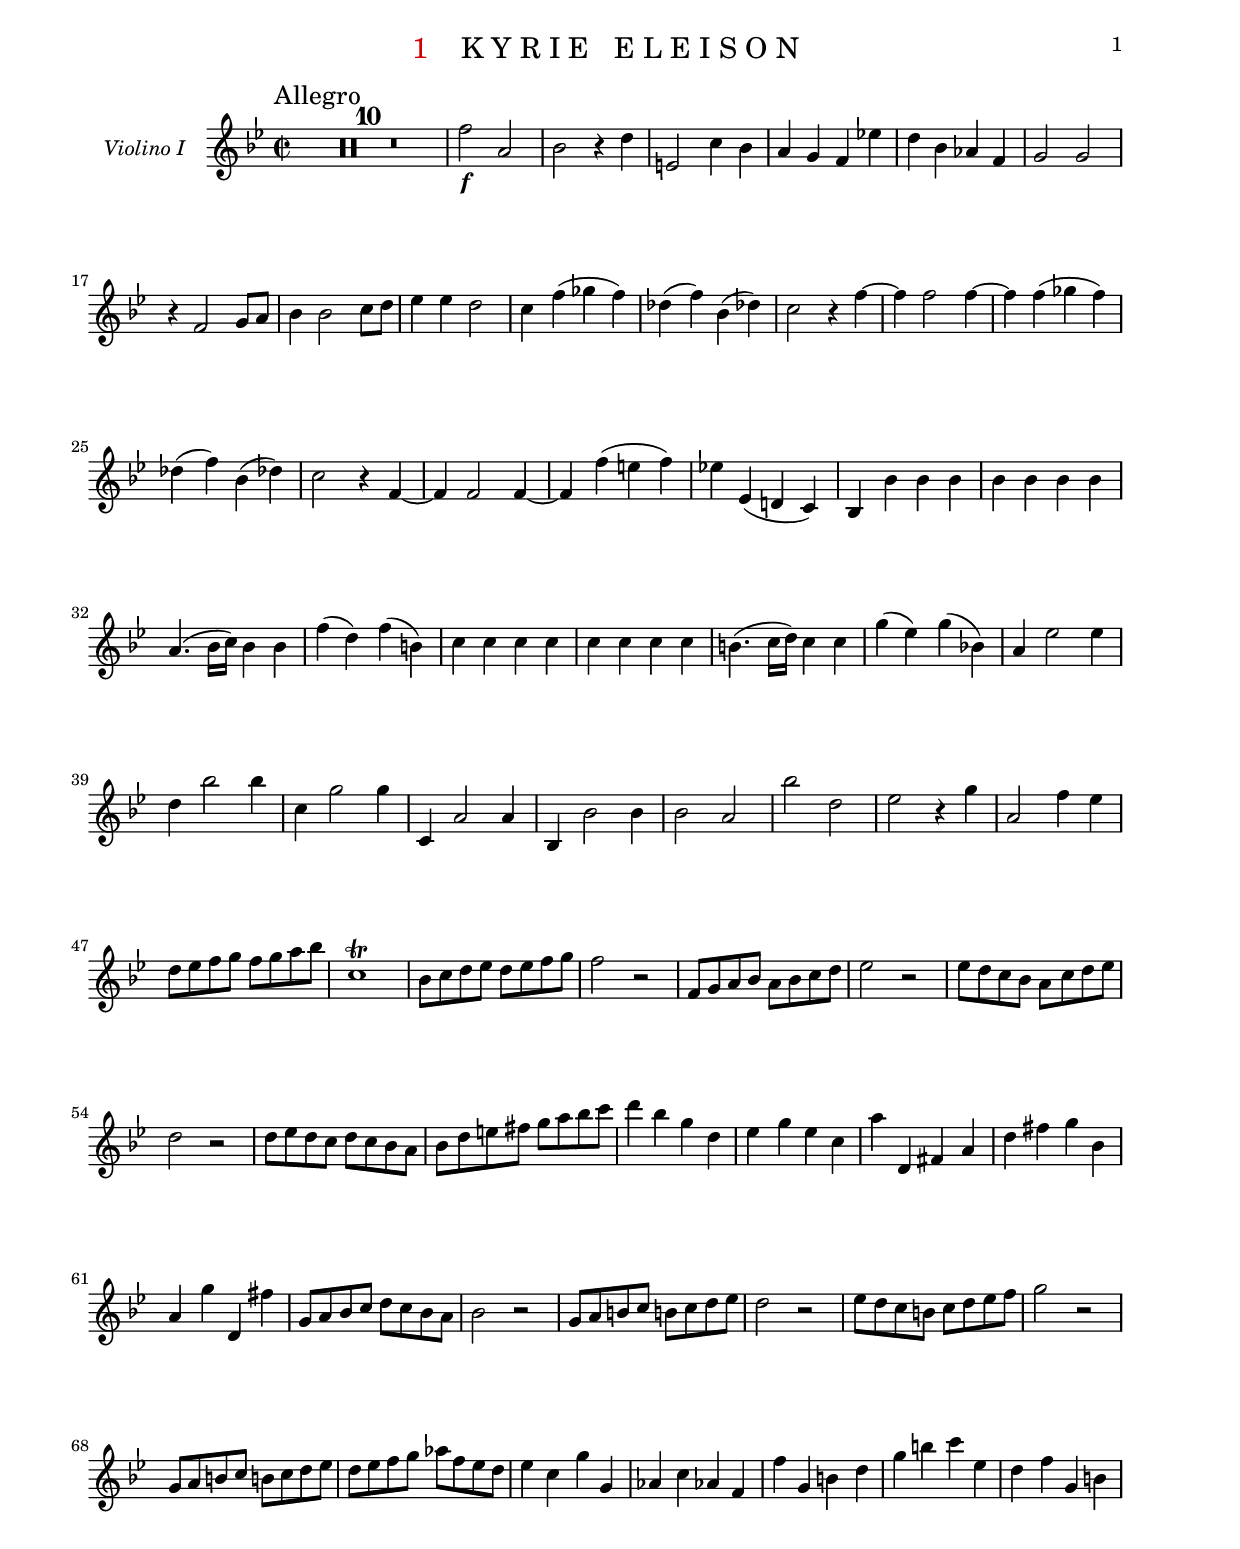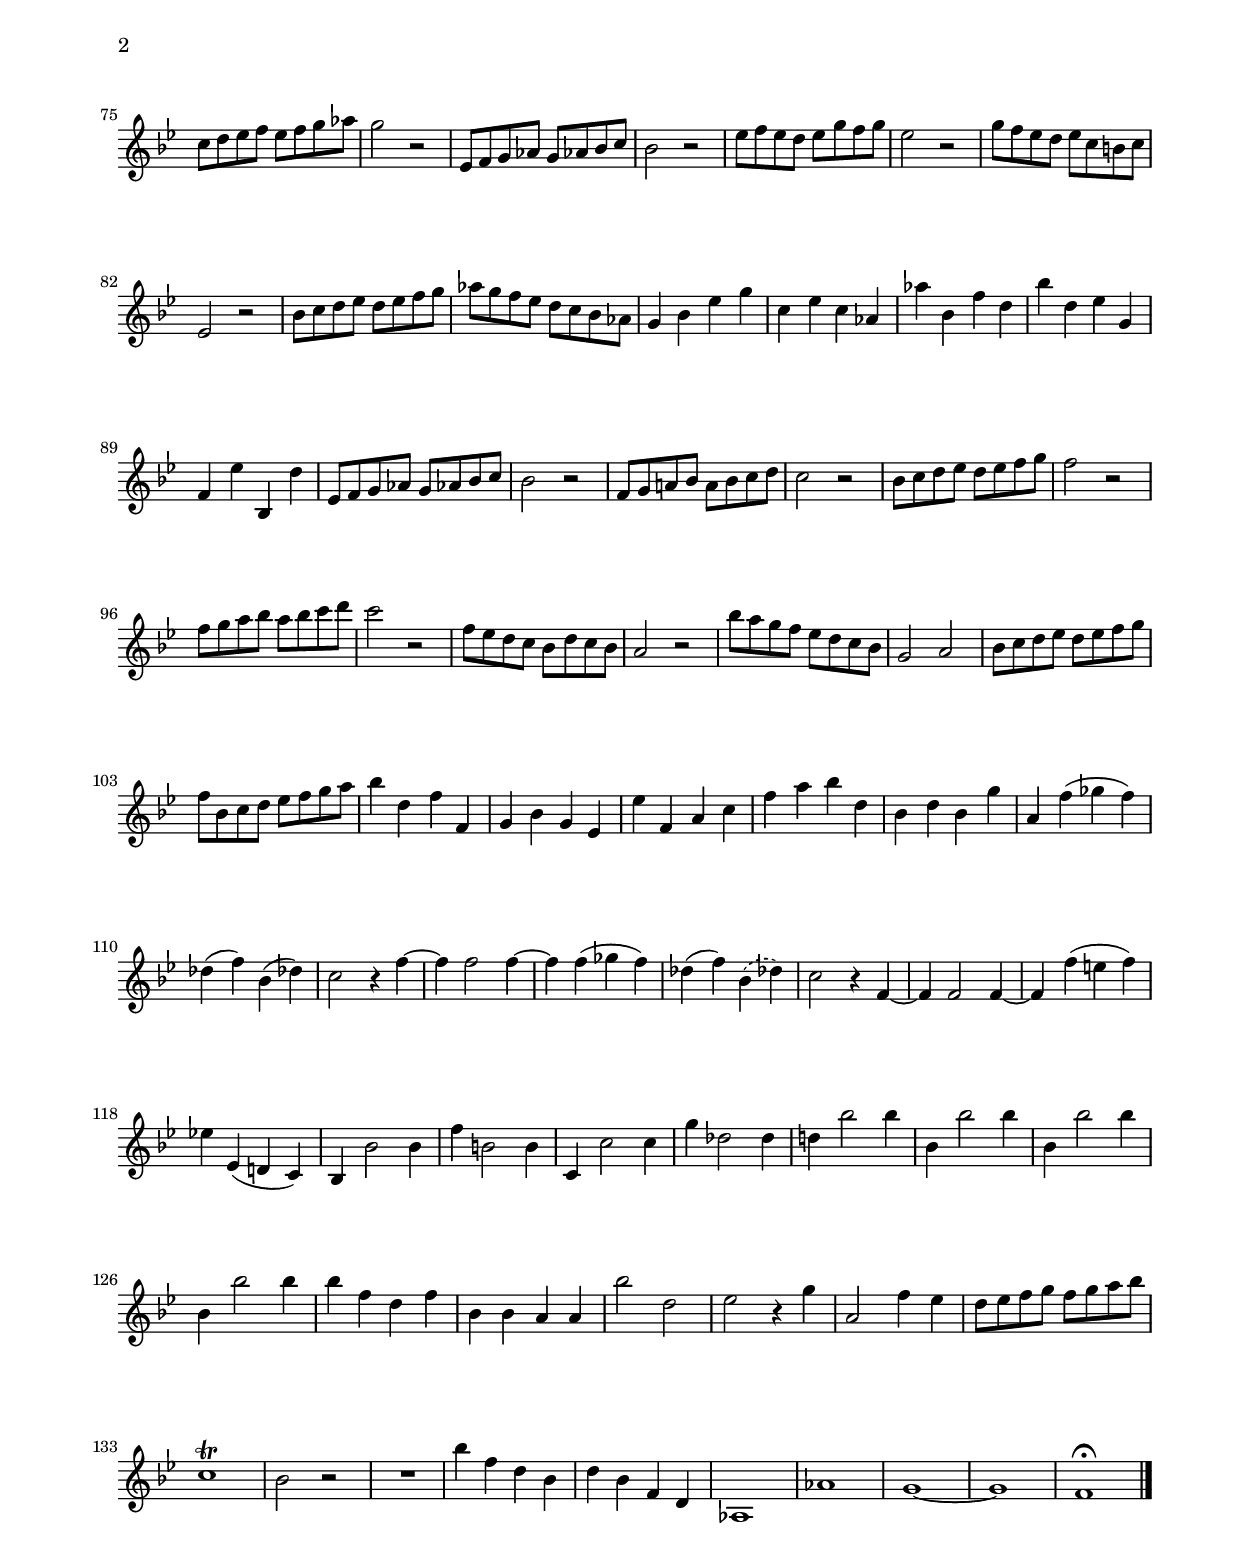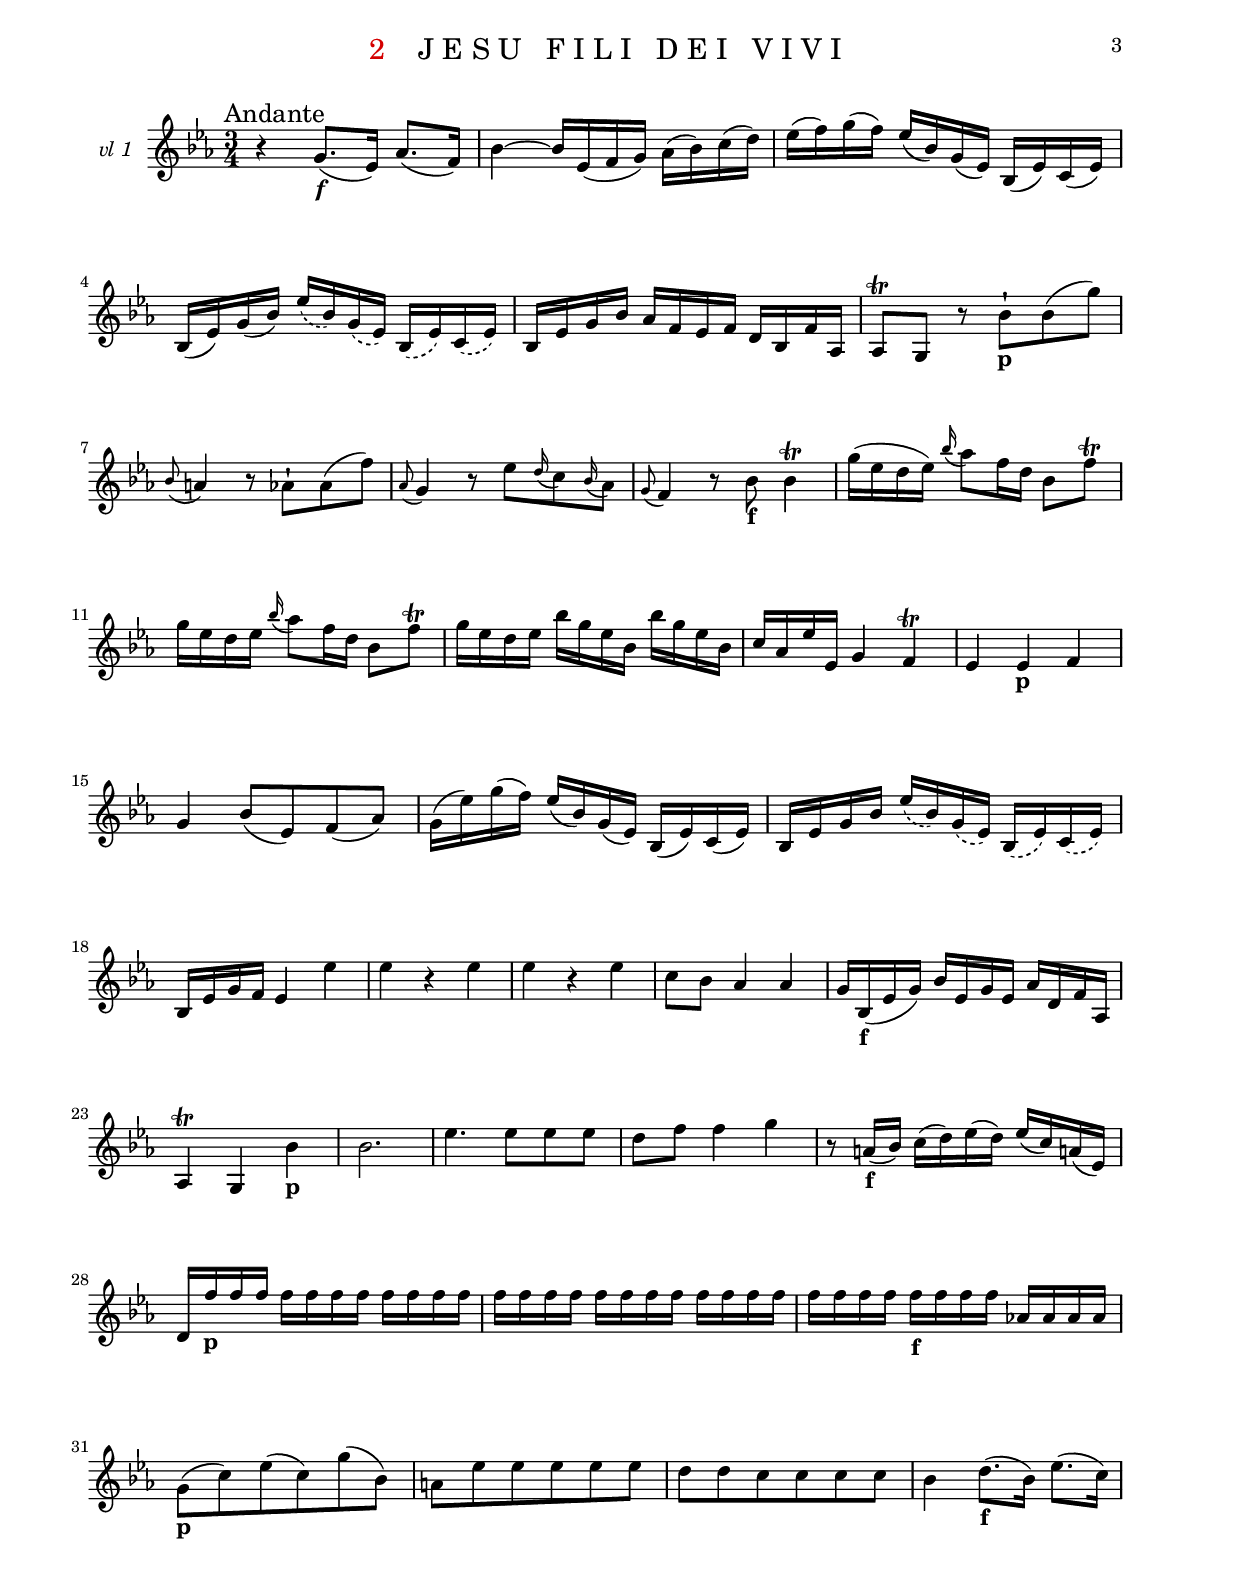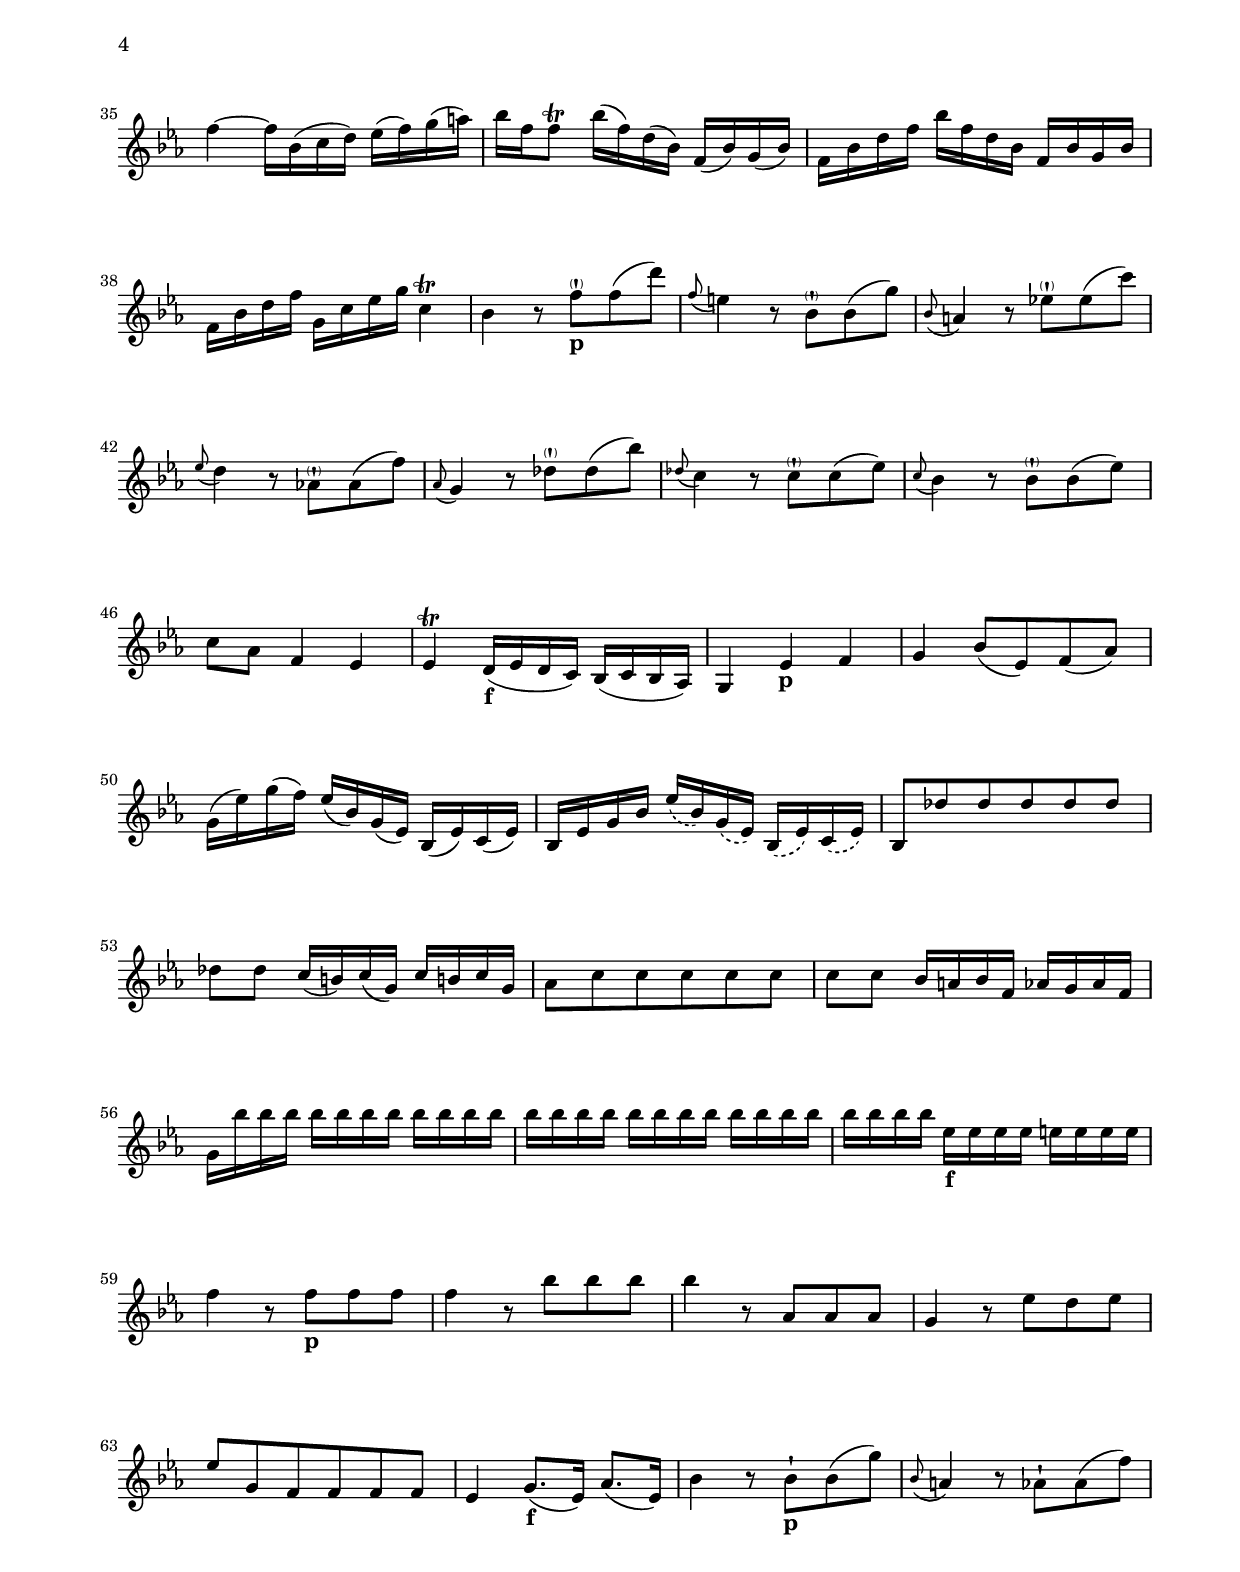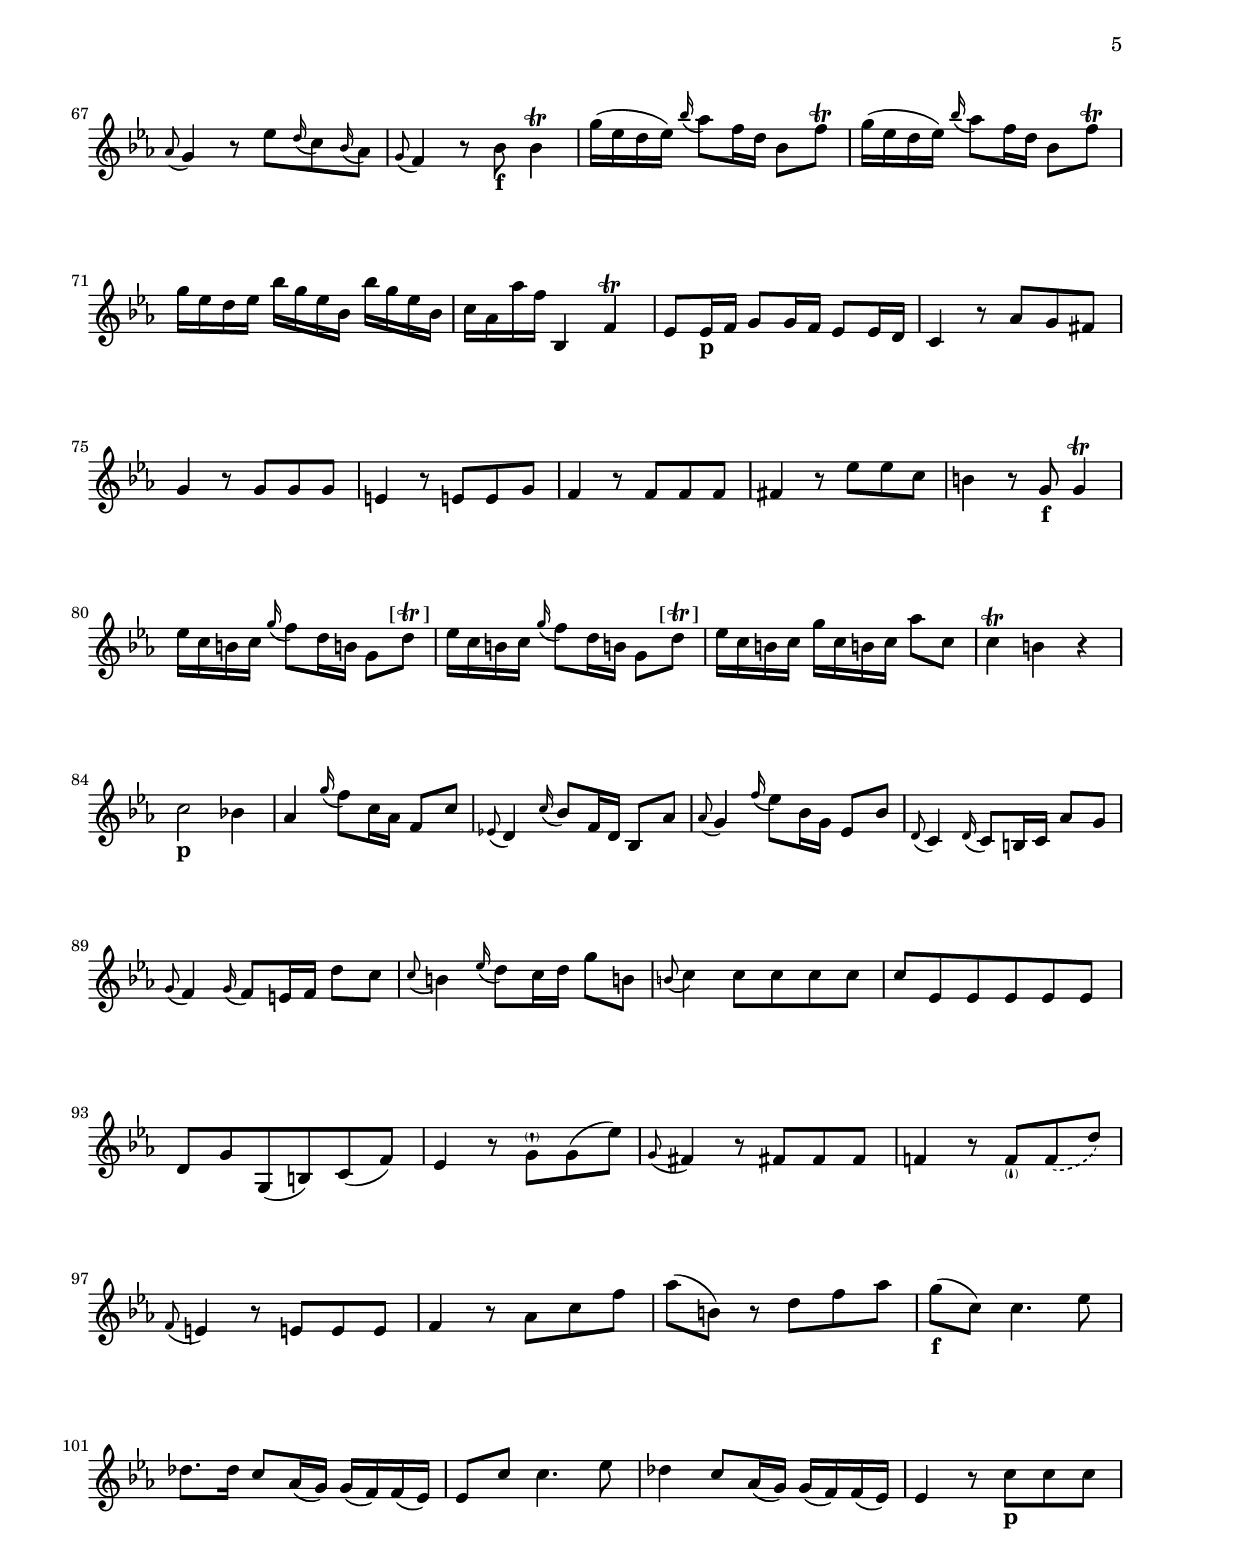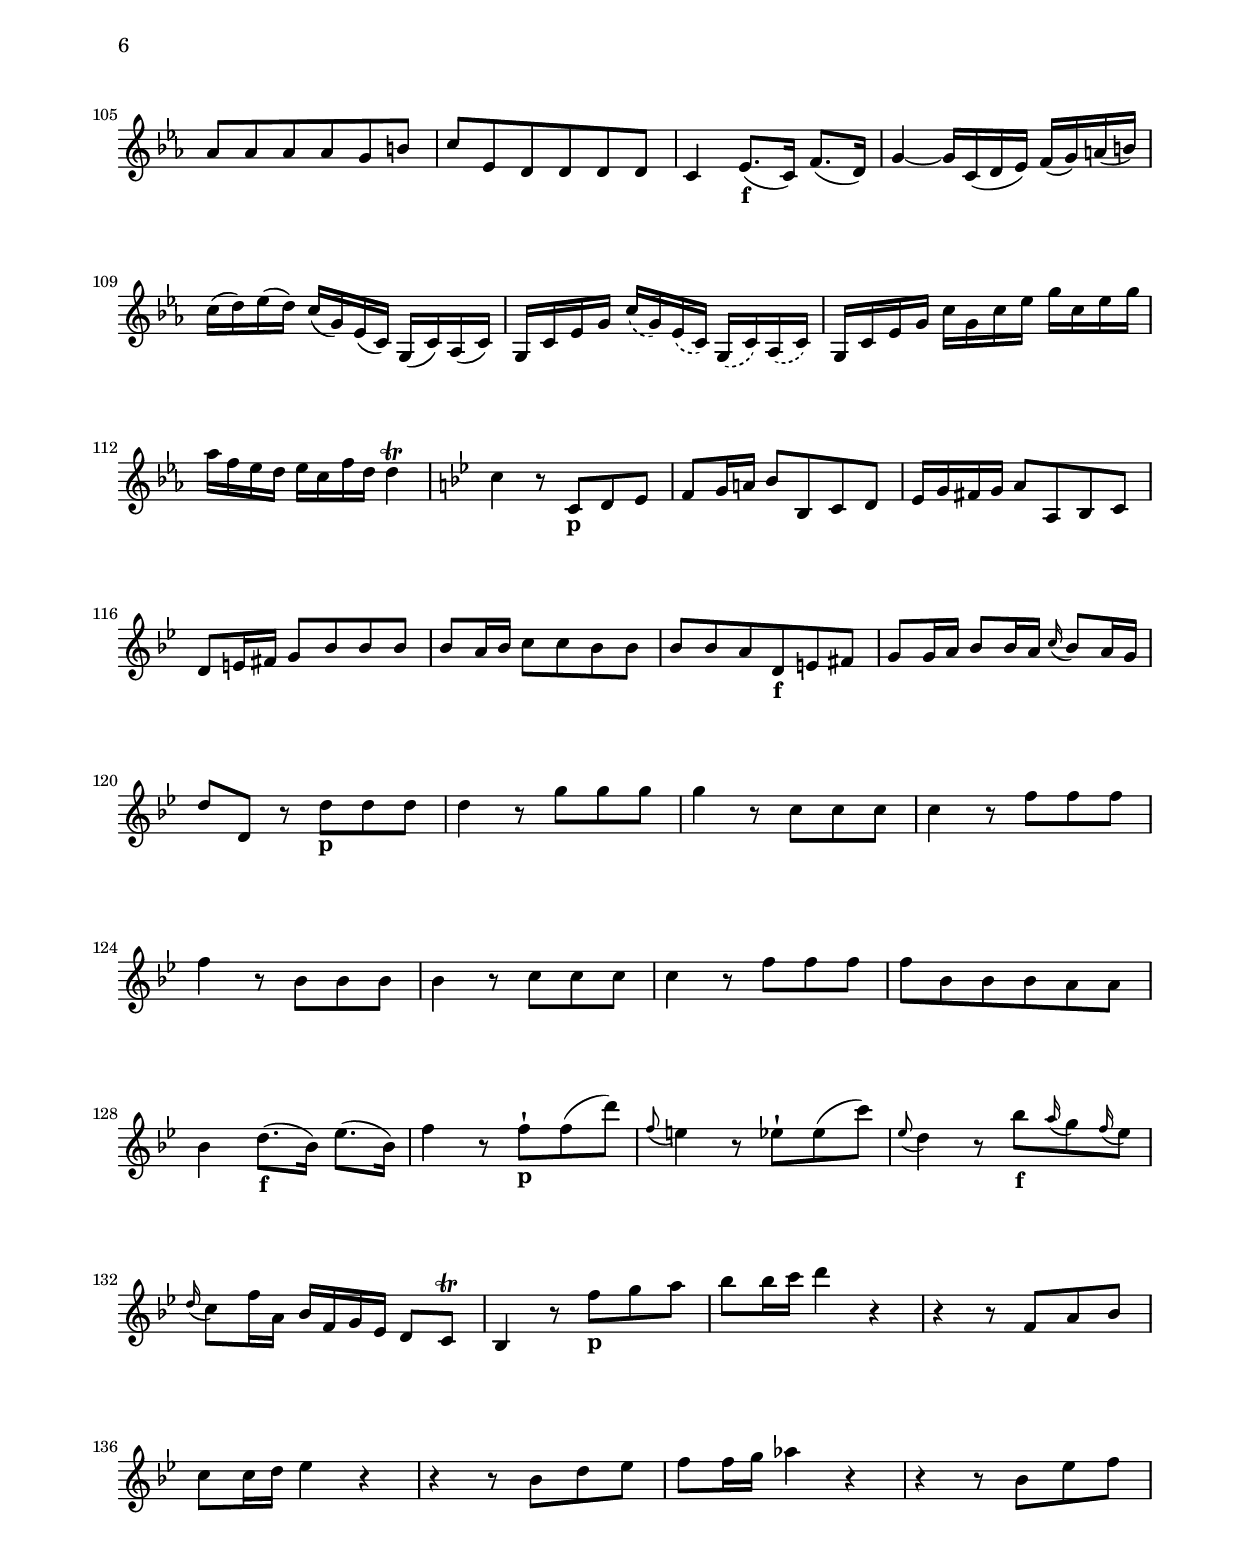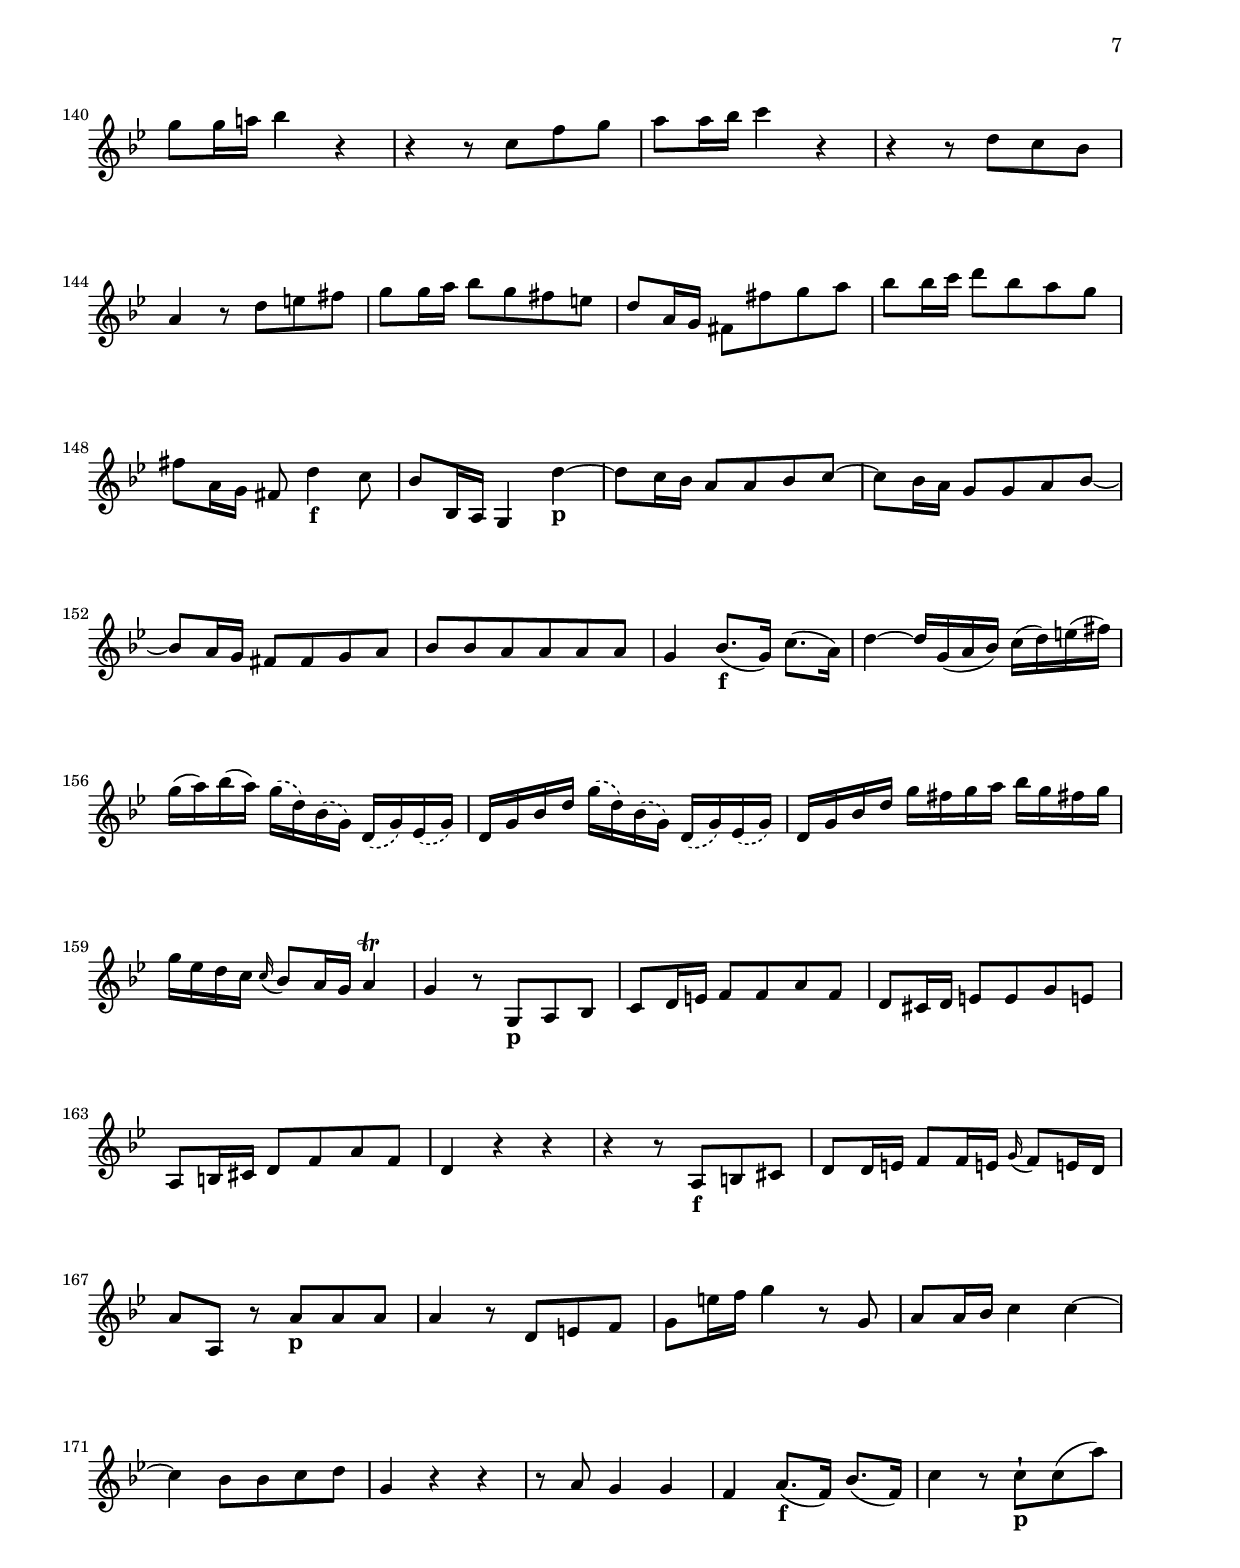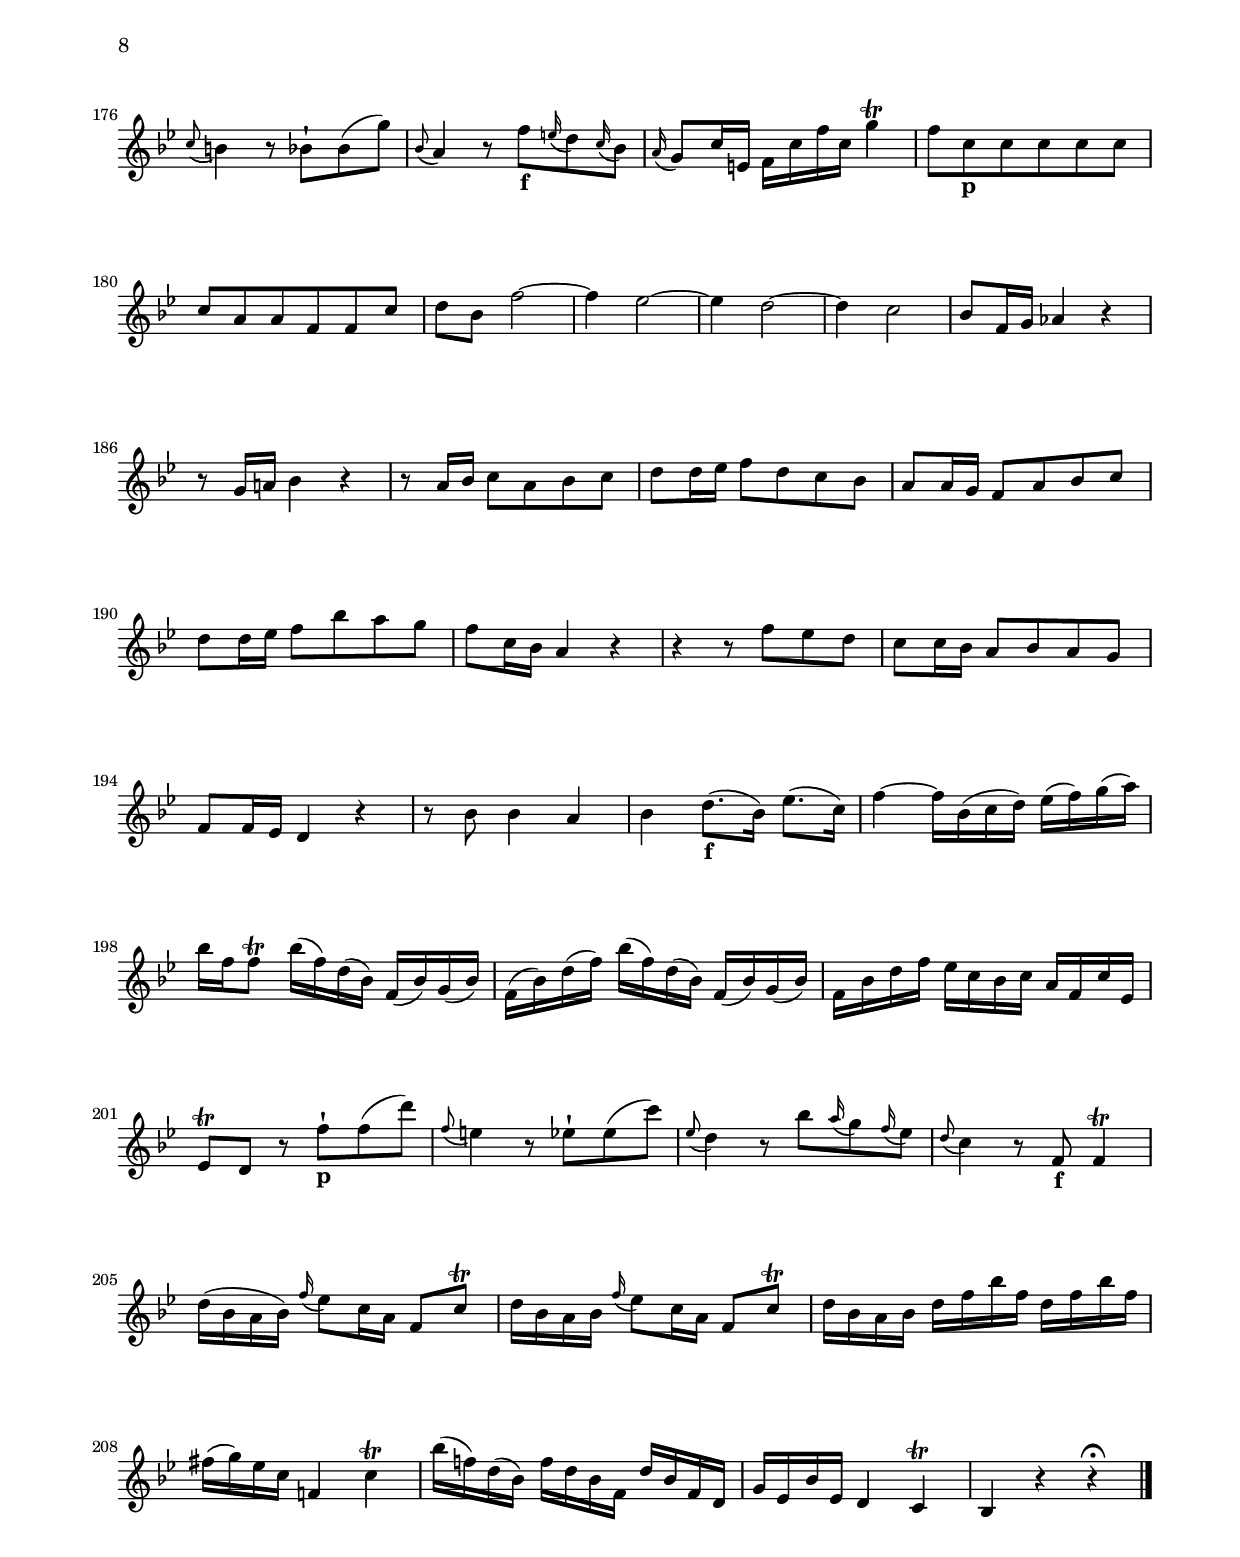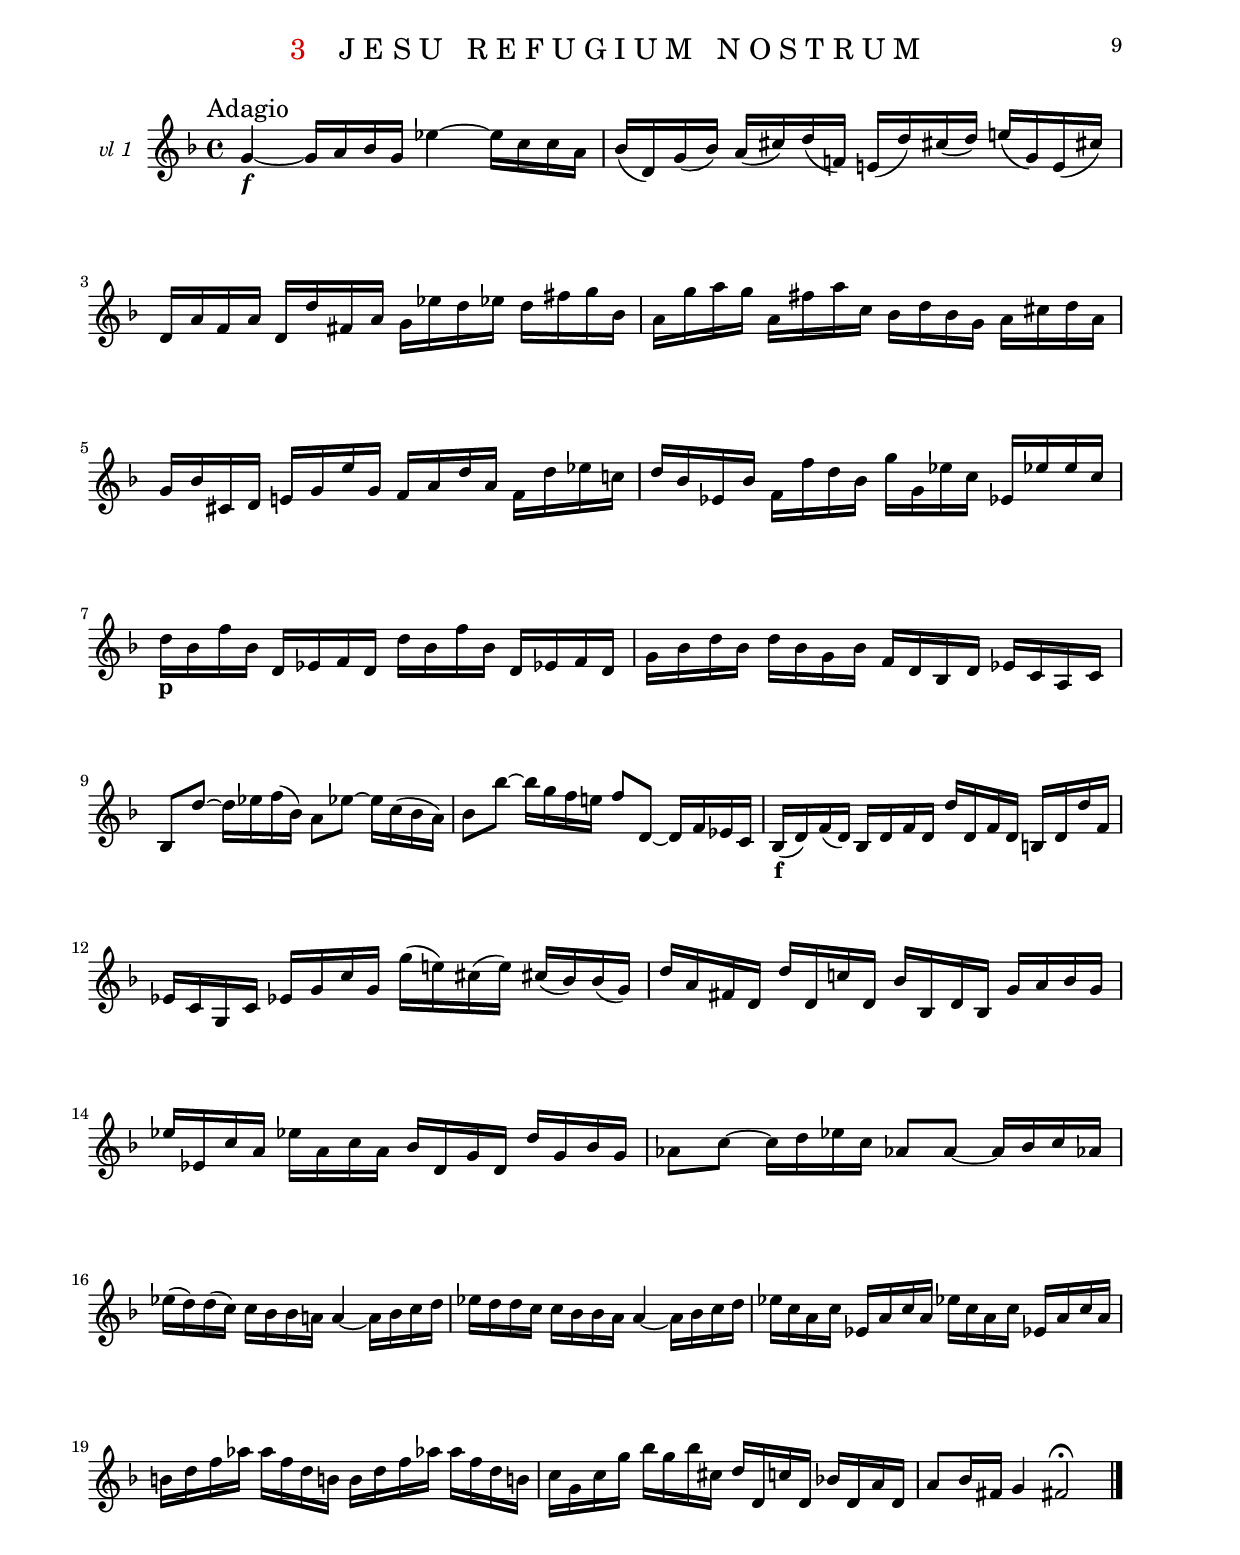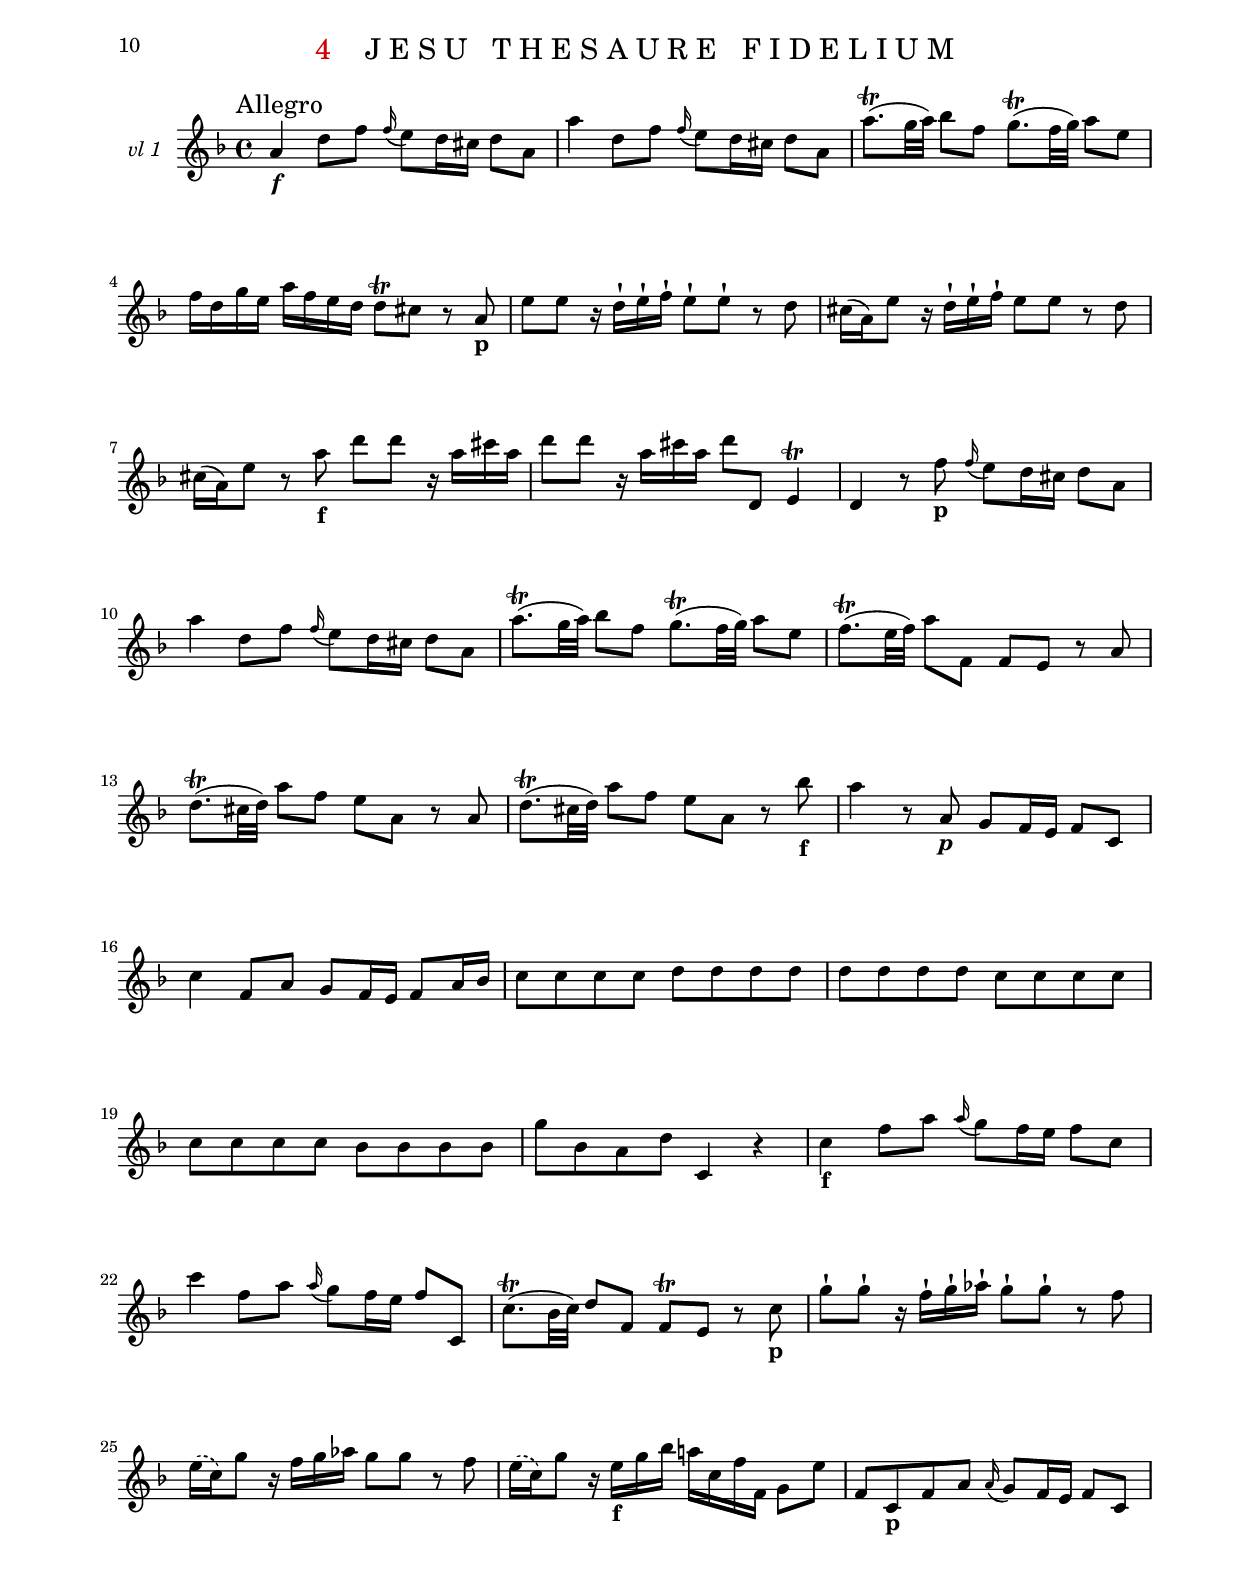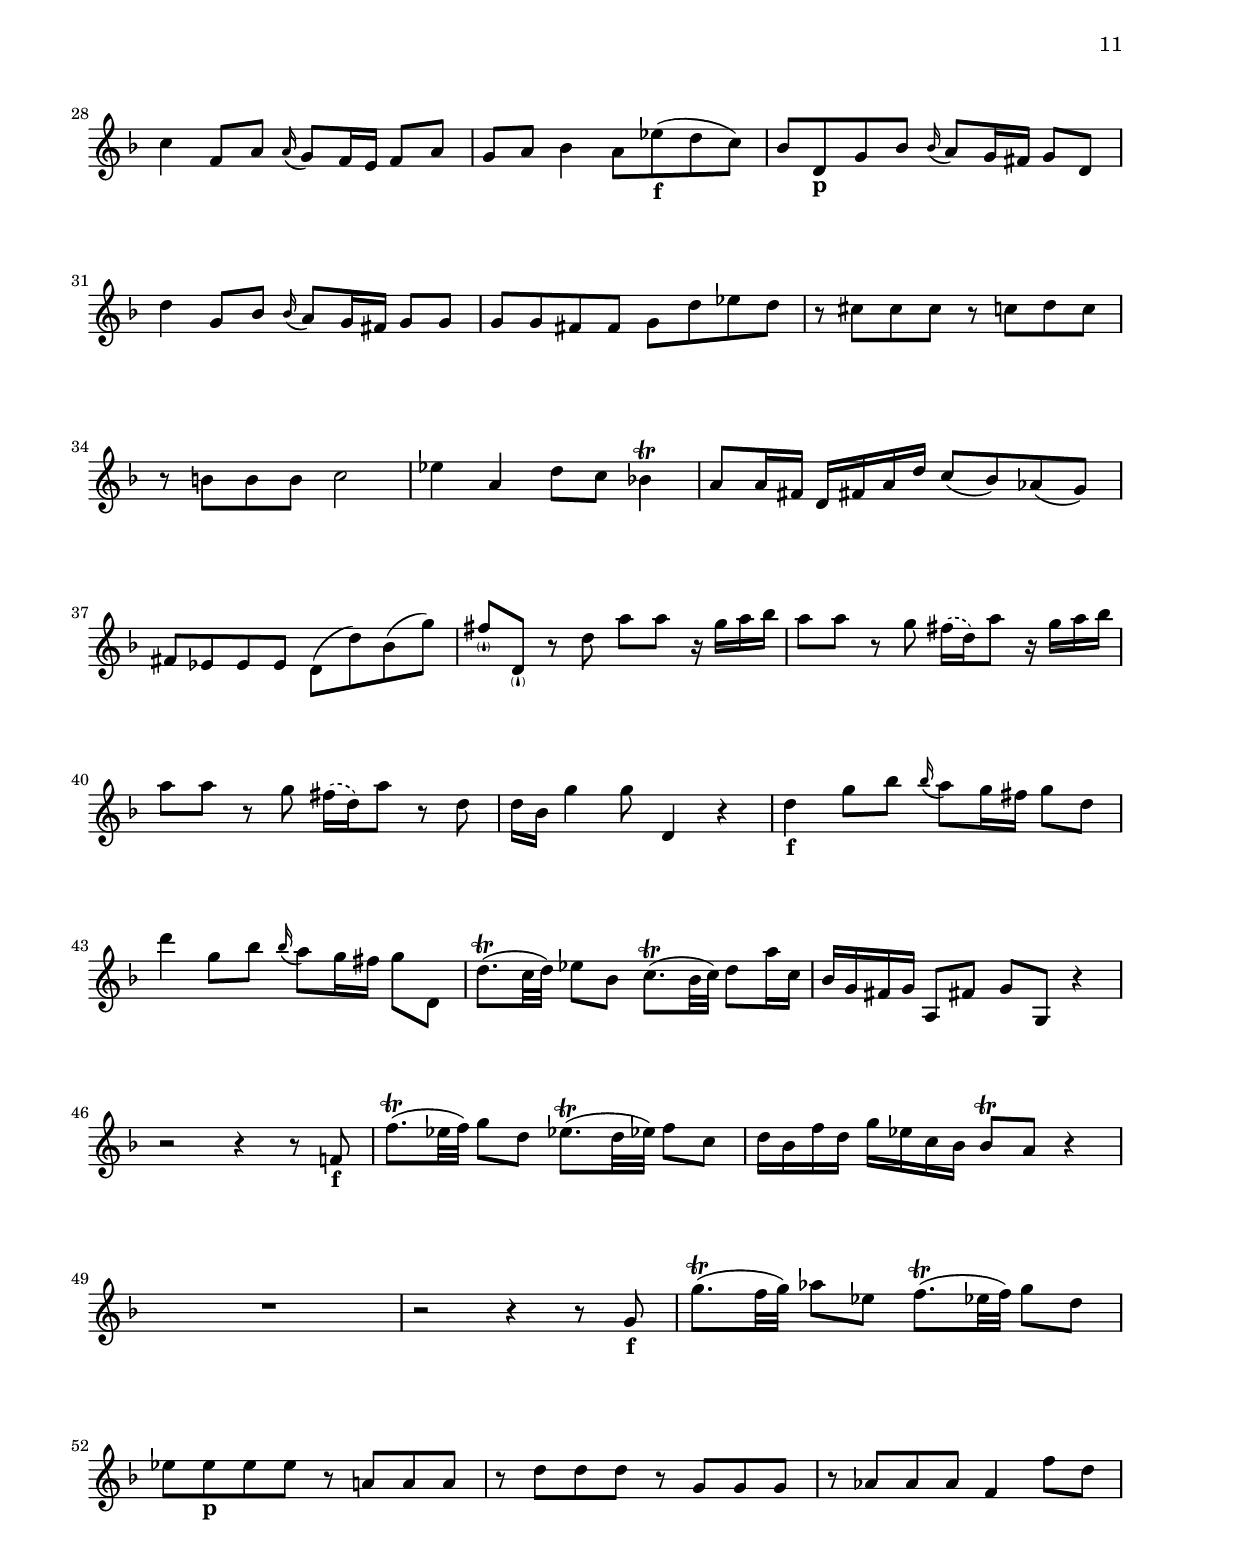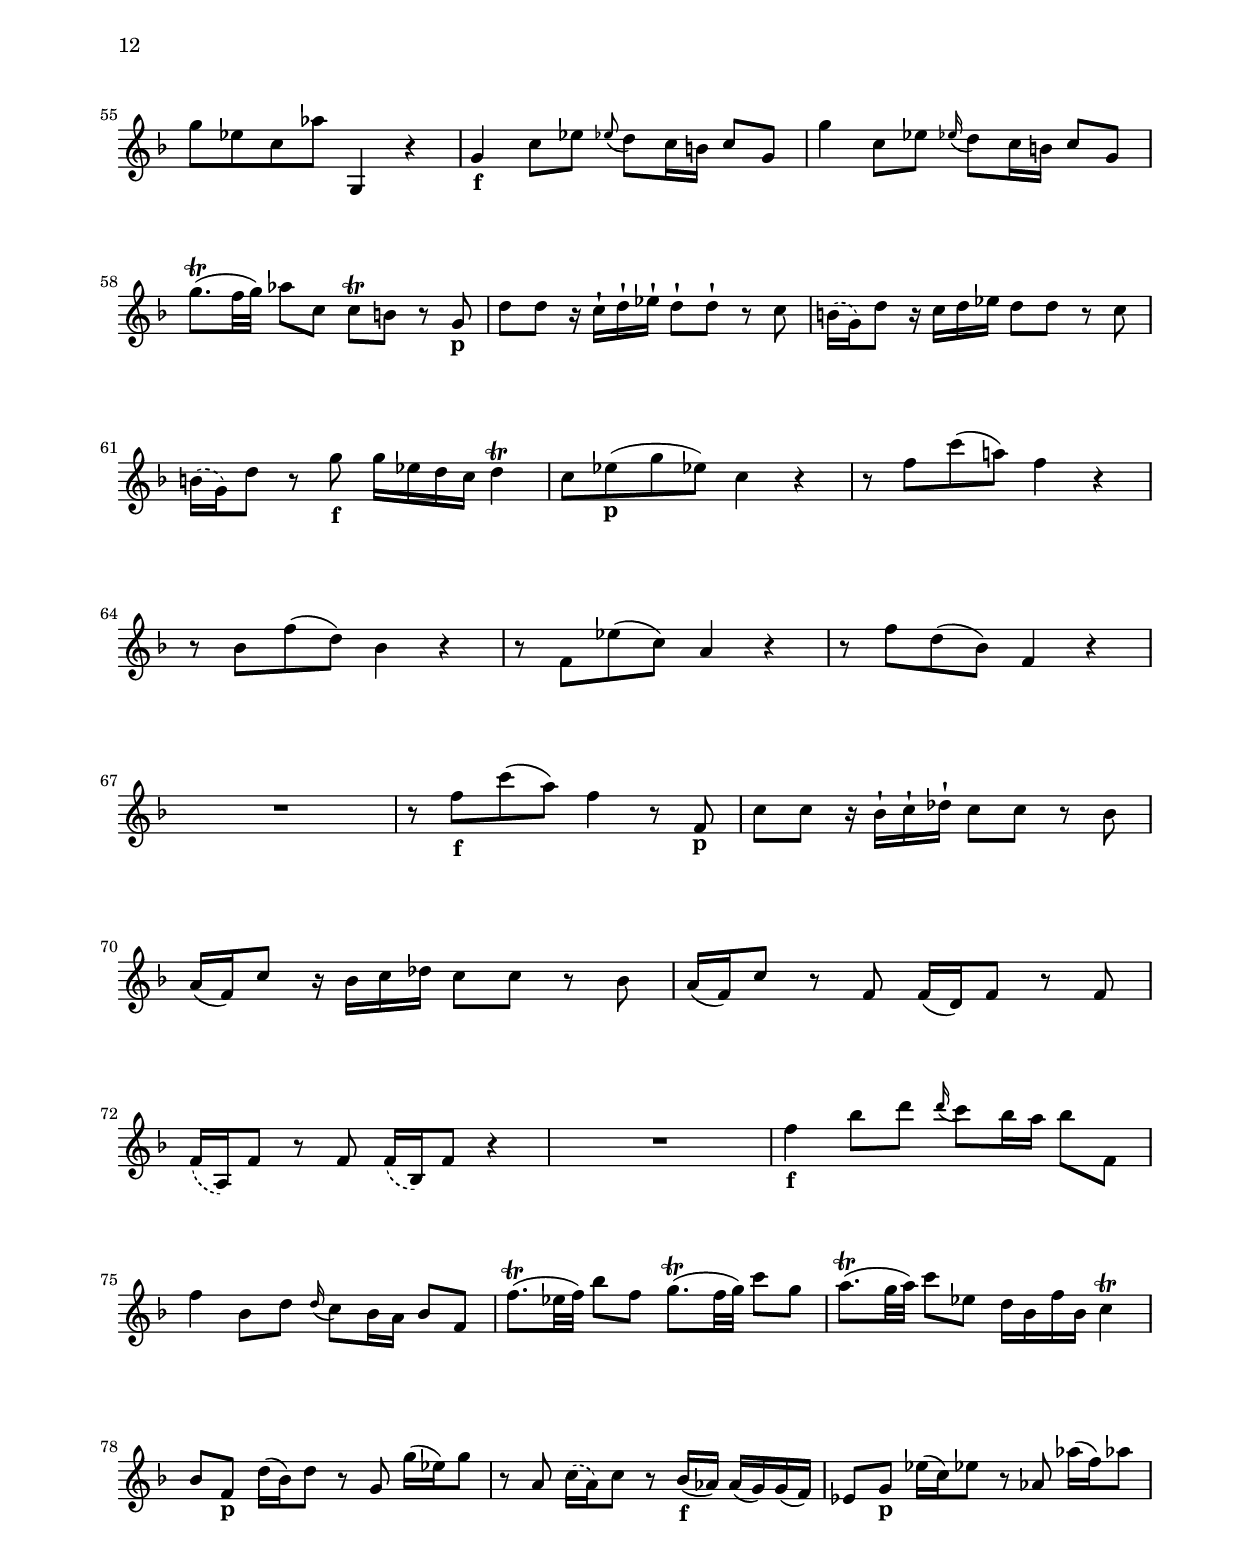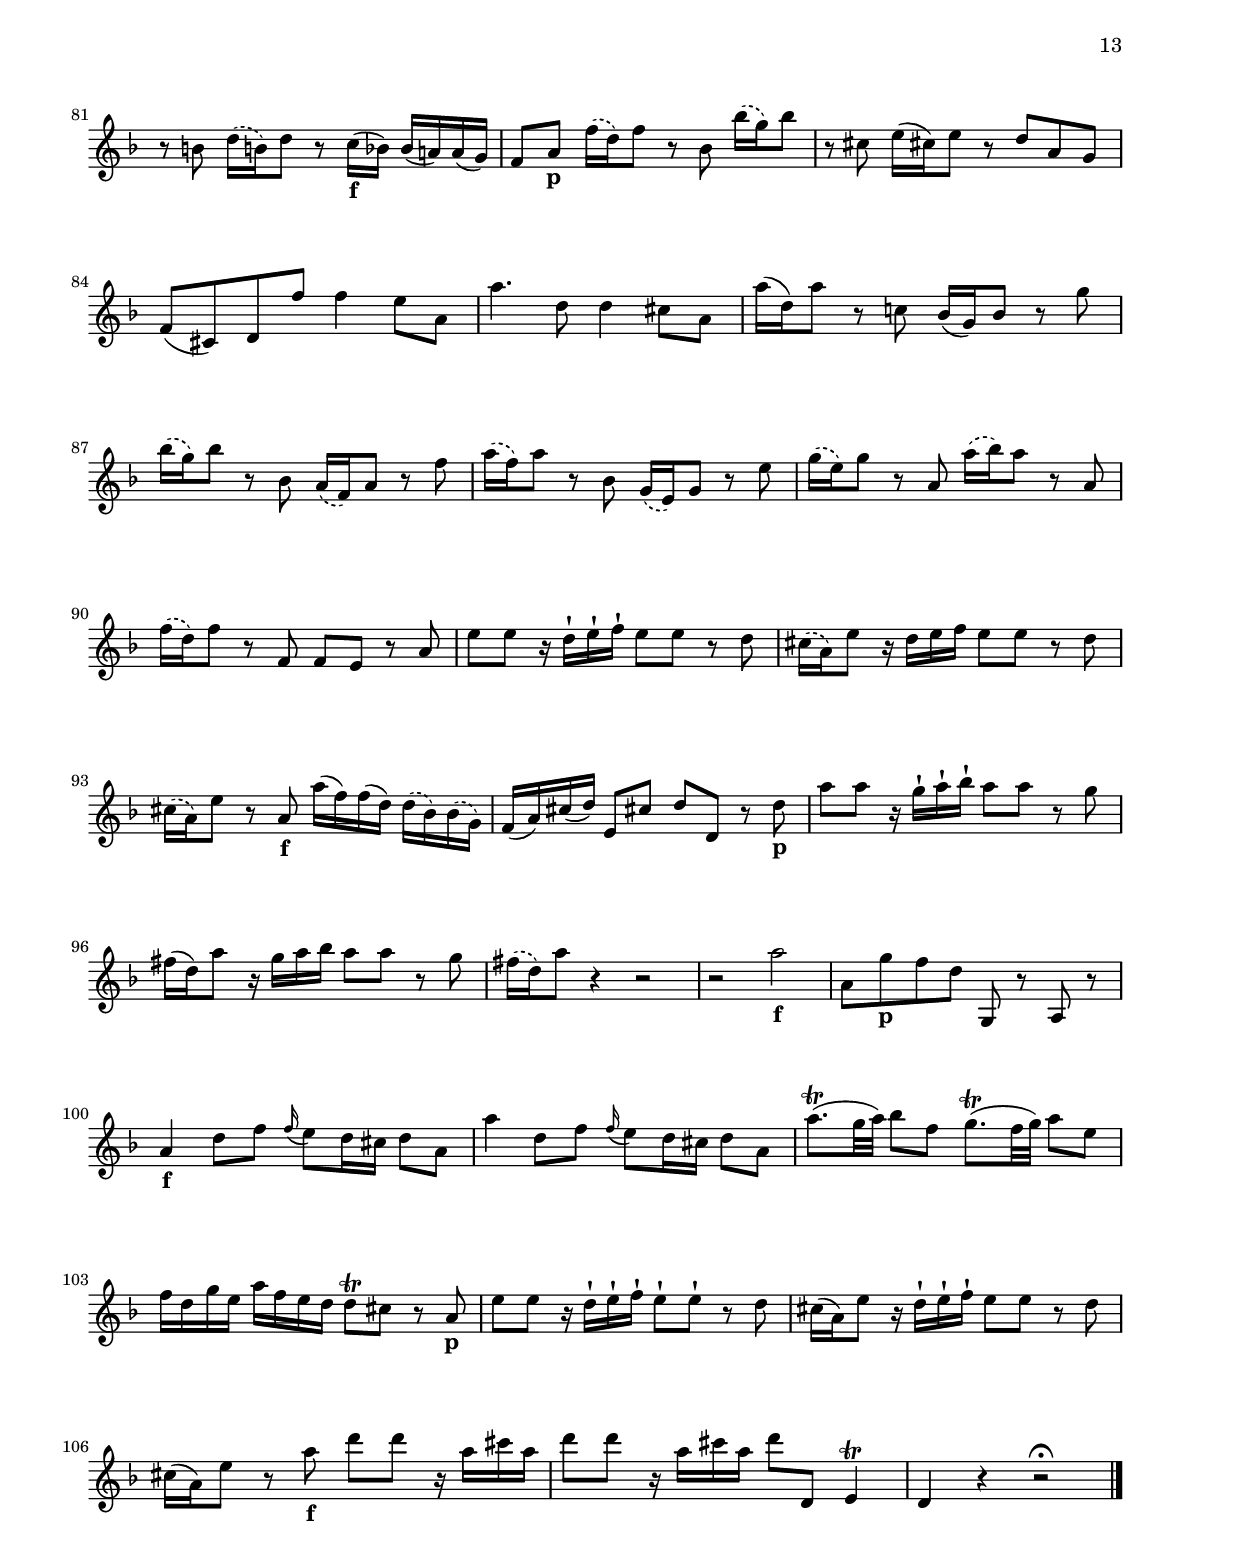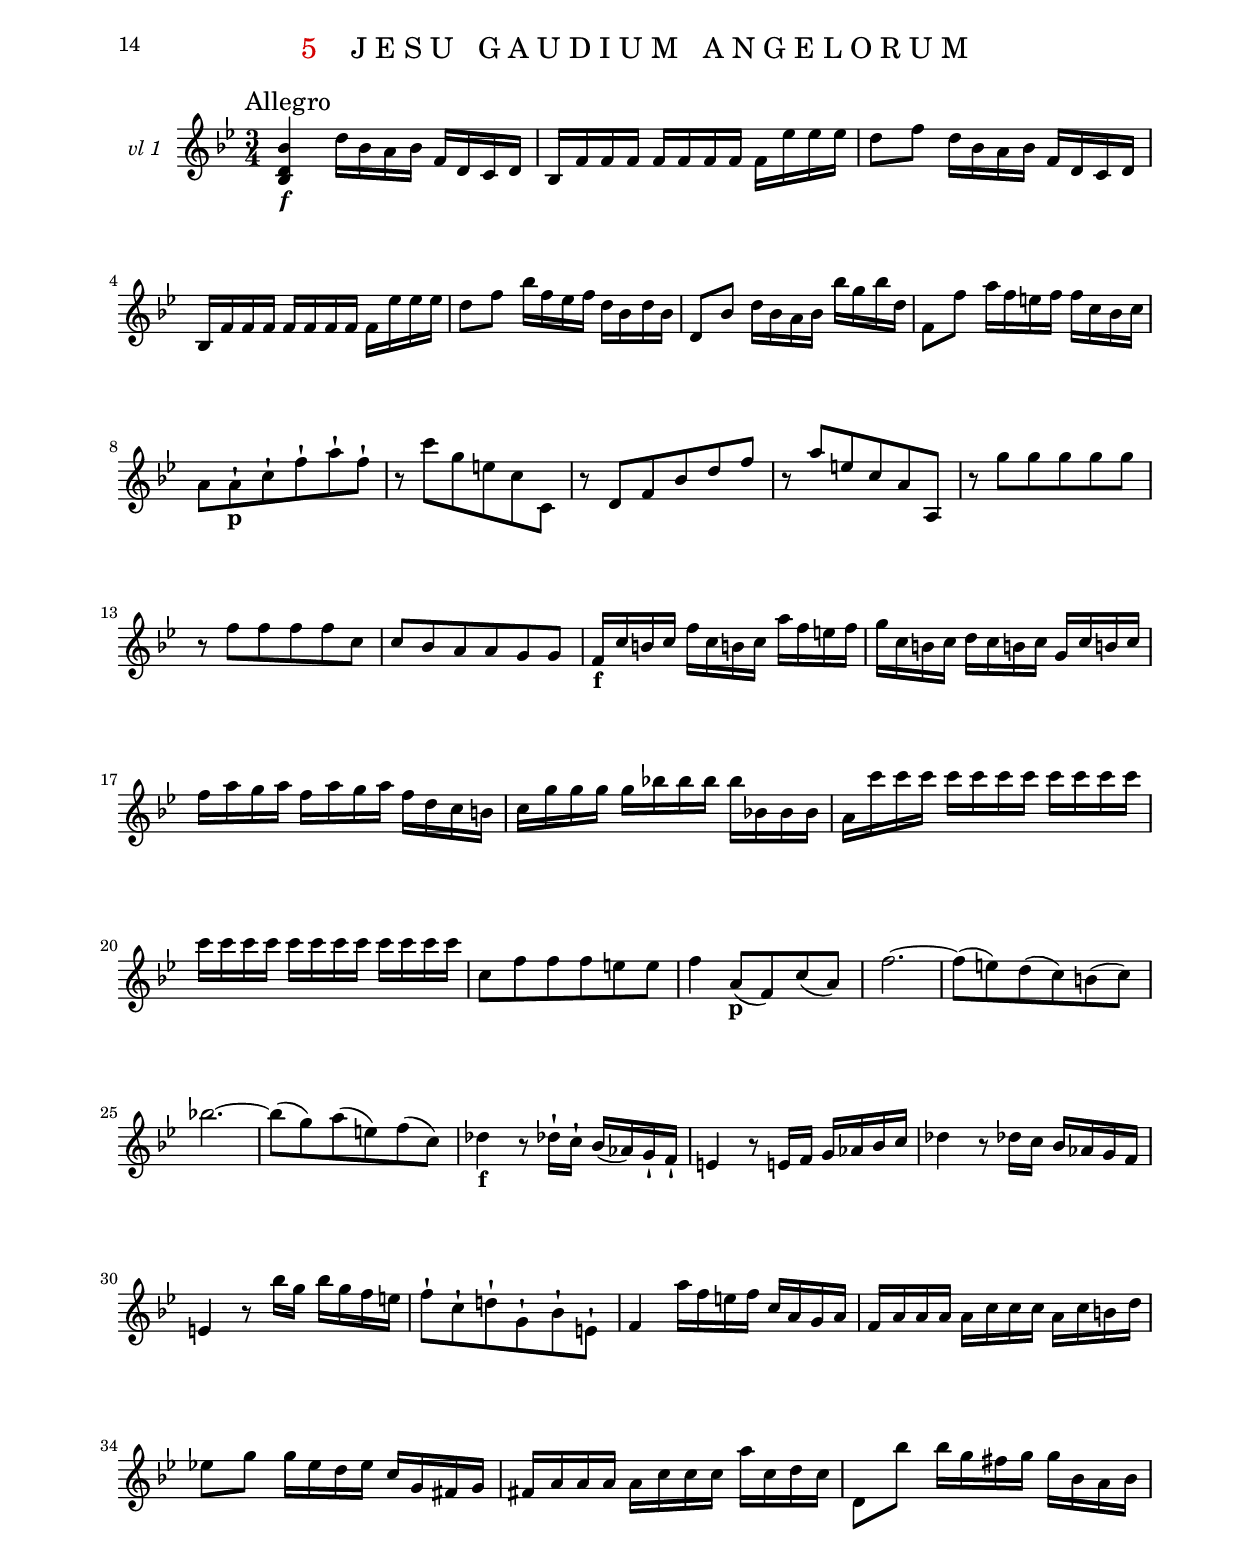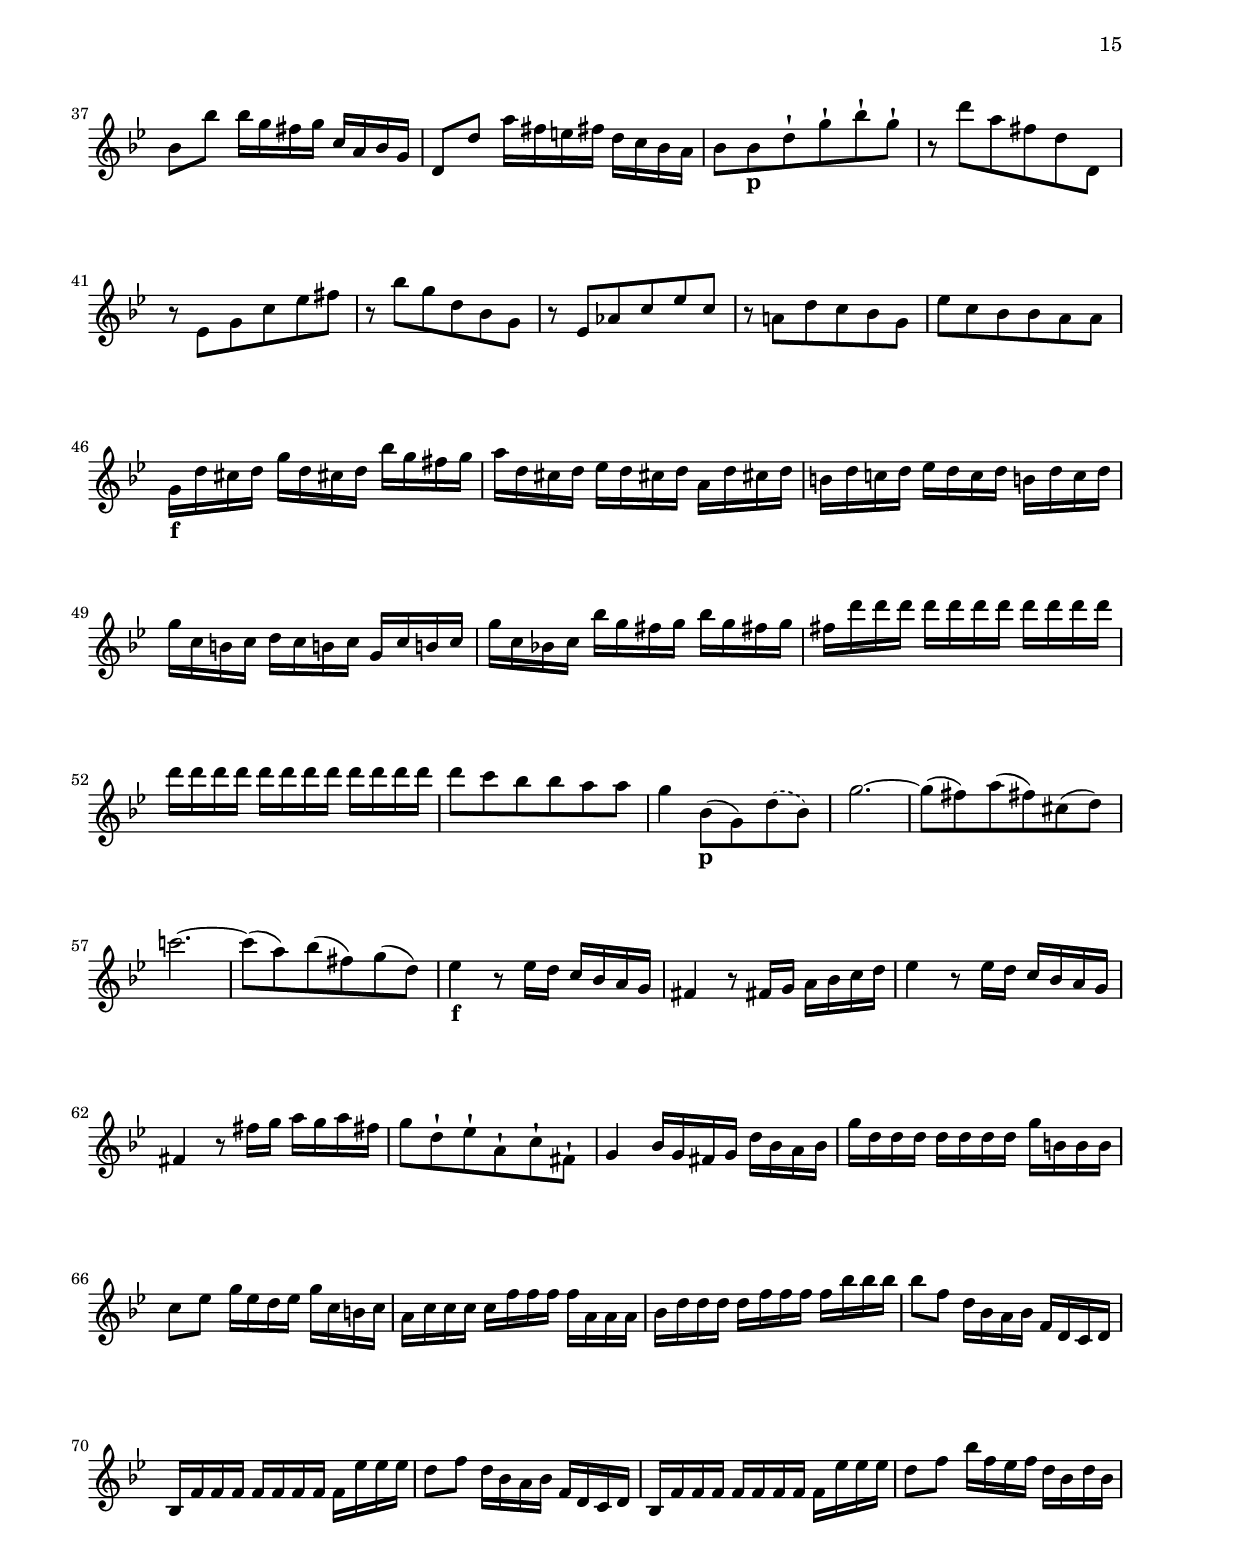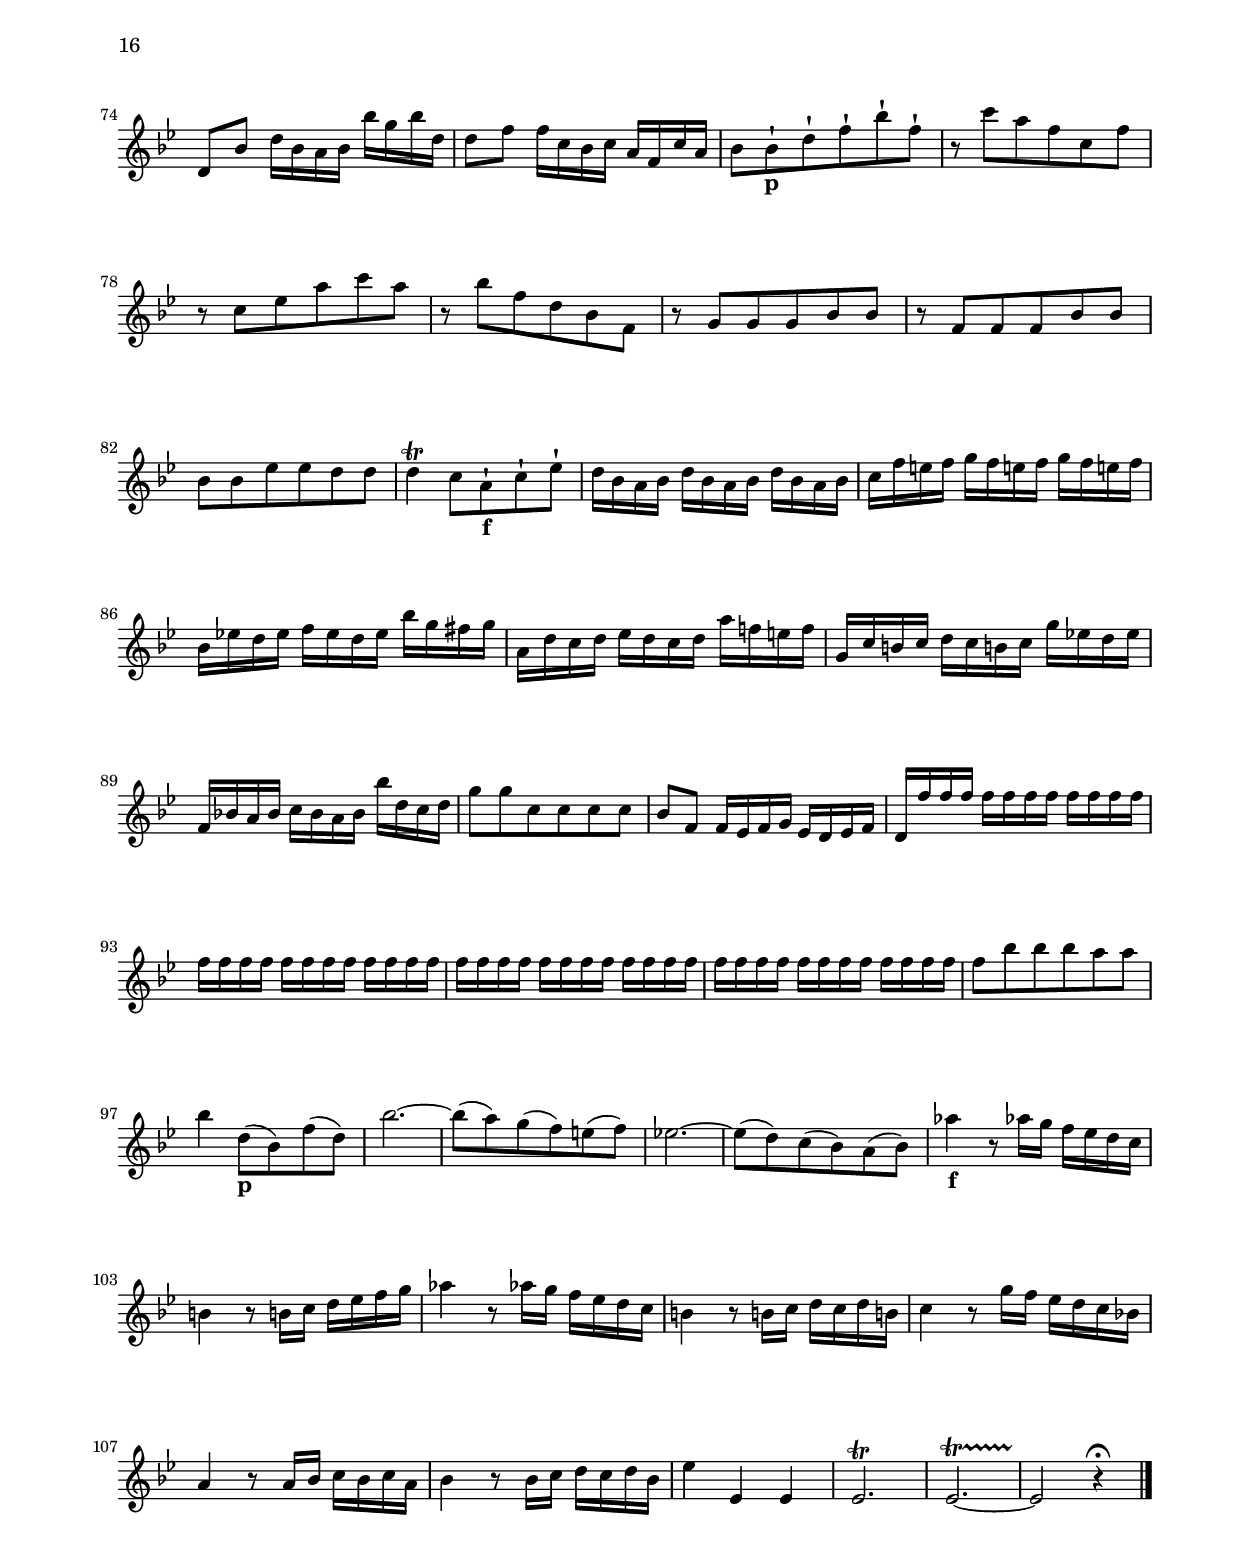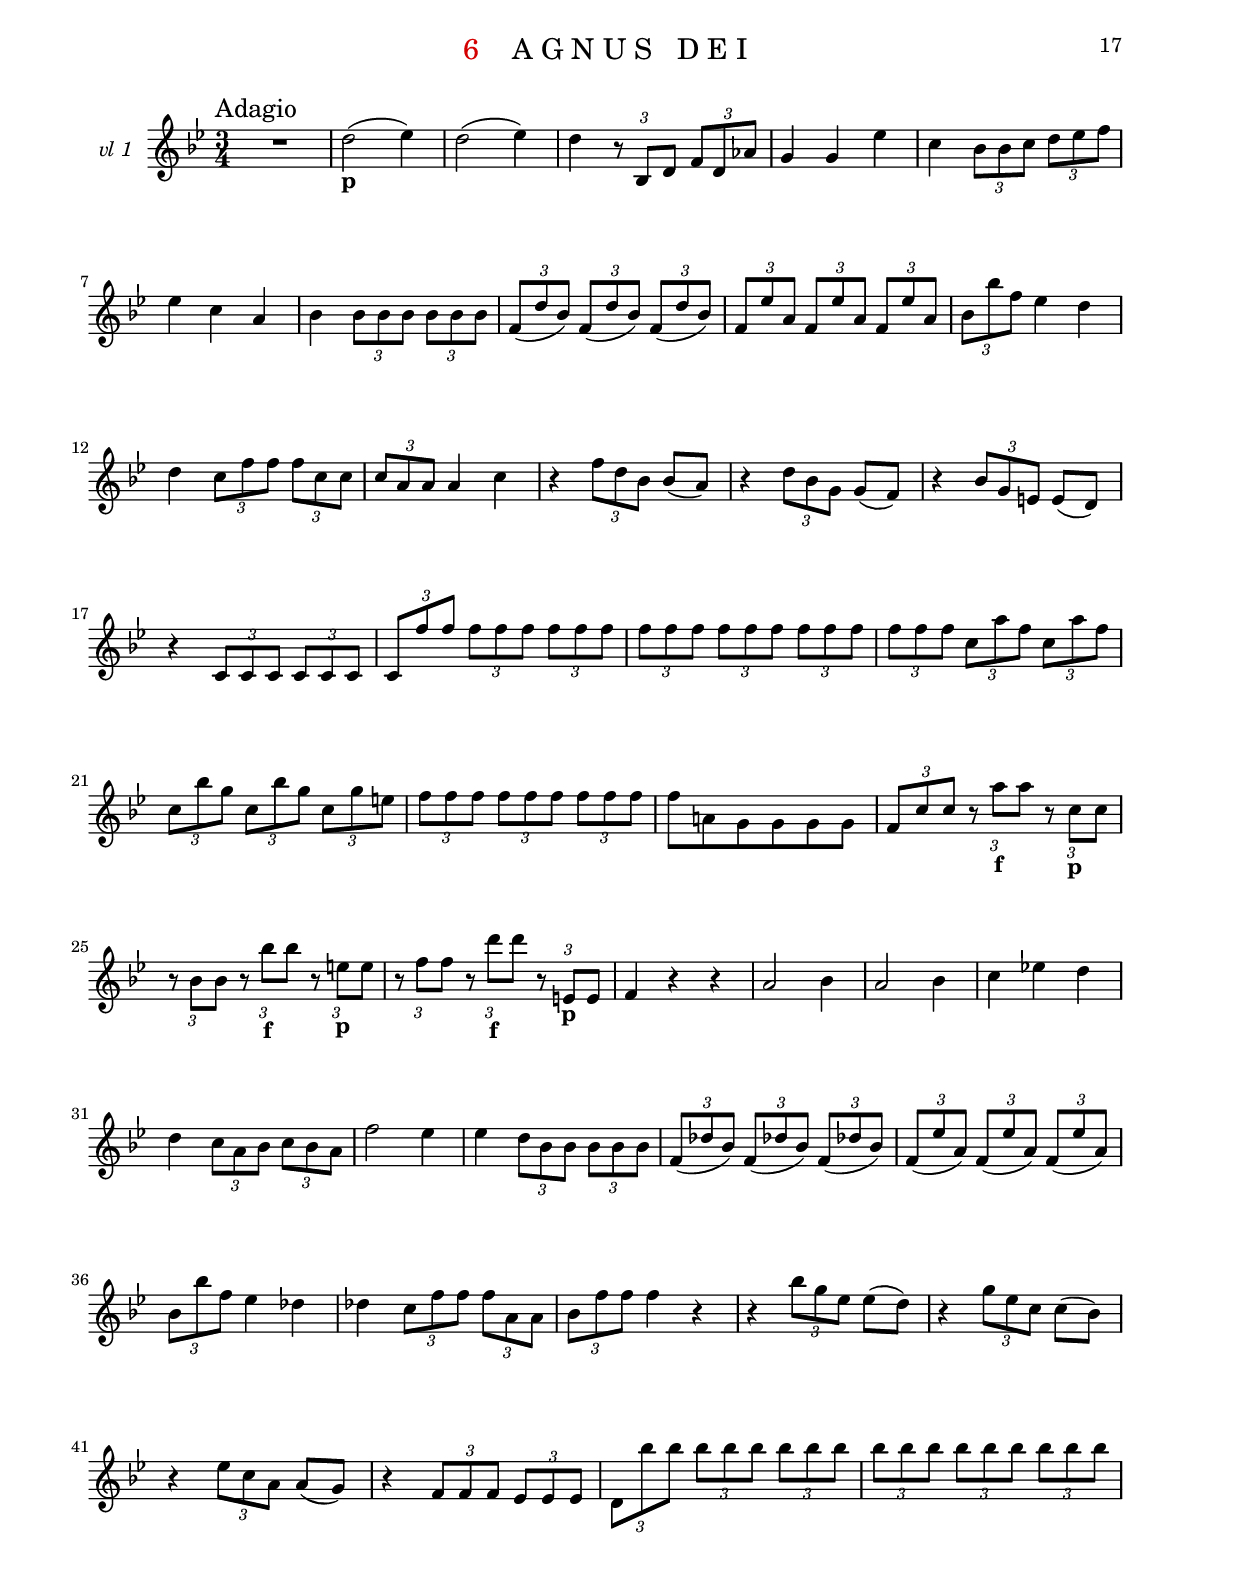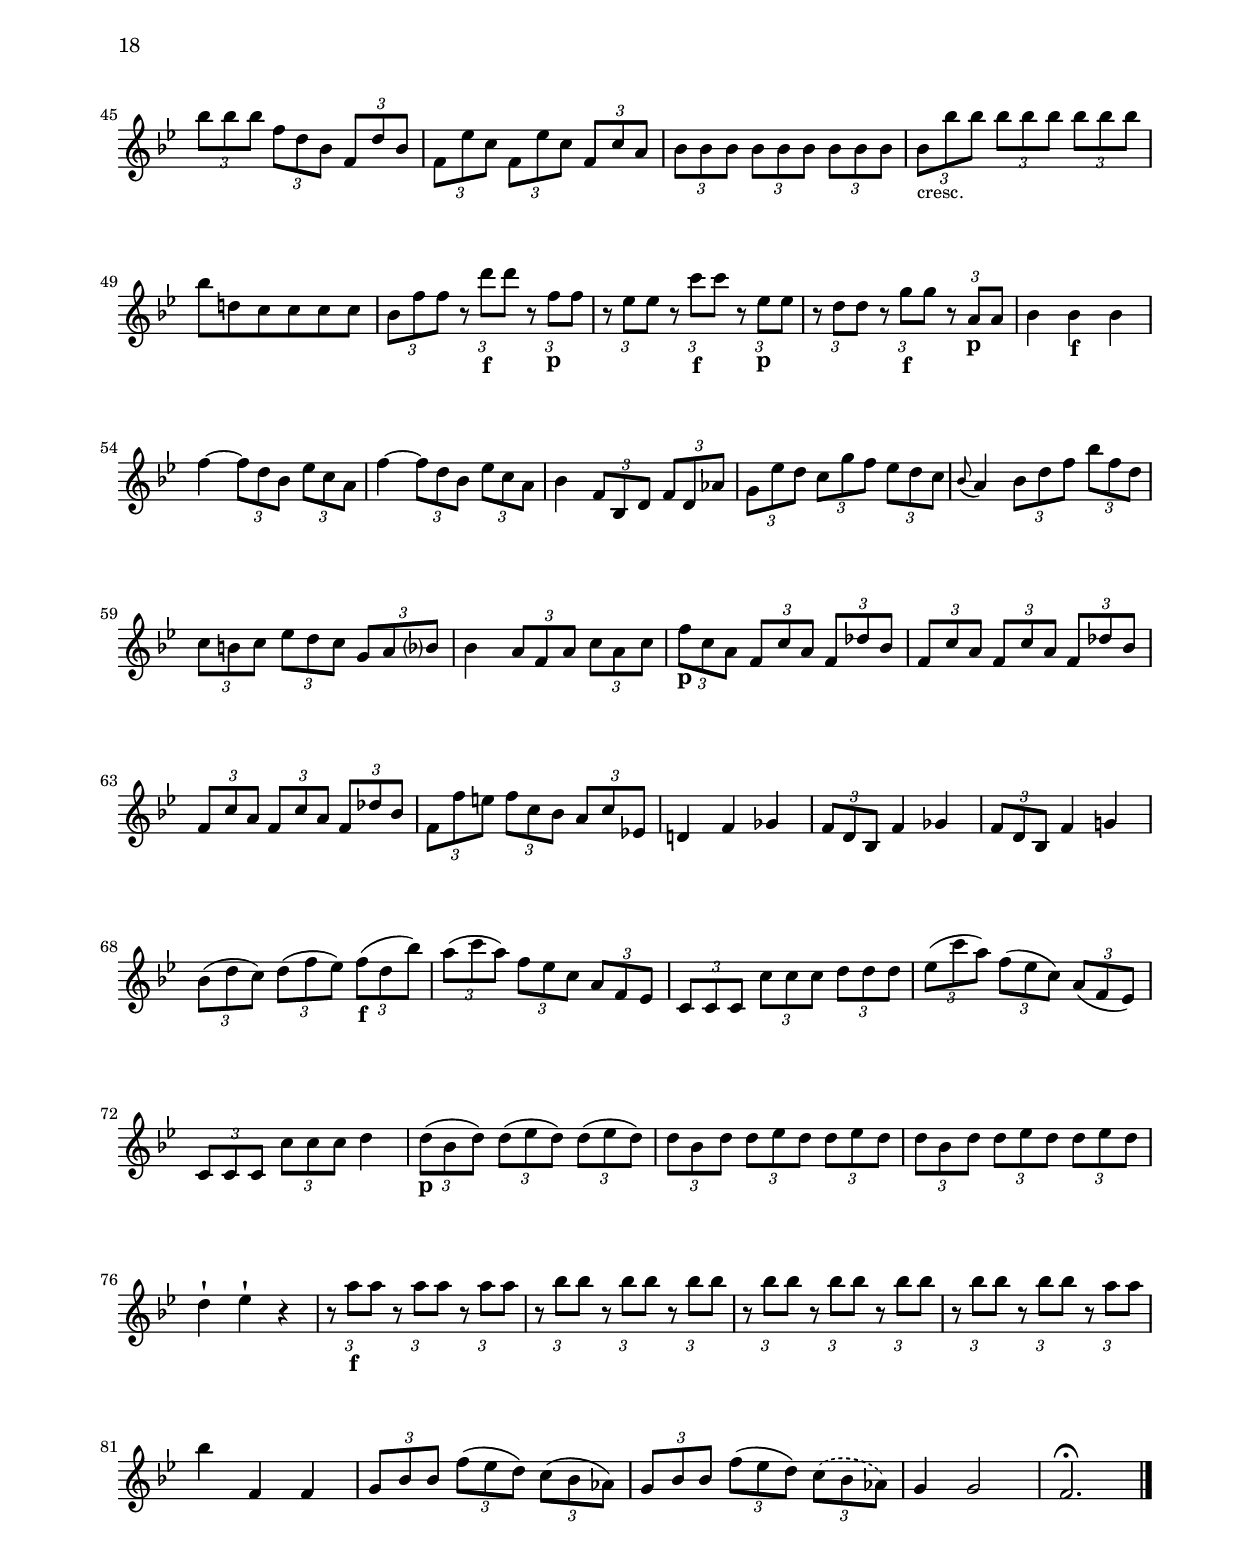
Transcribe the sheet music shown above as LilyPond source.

% (c) 2020 by Wolfgang Esser-Skala.
% This file is licensed under the Creative Commons Attribution-NonCommercial-ShareAlike 4.0 International License.
% To view a copy of this license, visit http://creativecommons.org/licenses/by-nc-sa/4.0/.

\version "2.18.0"

\include "../definitions.ly"

\paper {
	indent = 1\cm
	top-margin = 1.5\cm
	system-separator-markup = ##f
	system-system-spacing =
    #'((basic-distance . 18)
       (minimum-distance . 18)
       (padding . -100)
       (stretchability . 0))

	top-system-spacing =
    #'((basic-distance . 12)
       (minimum-distance . 12)
       (padding . -100)
       (stretchability . 0))

	top-markup-spacing =
    #'((basic-distance . 0)
       (minimum-distance . 0)
       (padding . -100)
       (stretchability . 0))

	markup-system-spacing =
    #'((basic-distance . 12)
       (minimum-distance . 12)
       (padding . -100)
       (stretchability . 0))

	systems-per-page = #9
}

#(set-global-staff-size 17.82)

\layout {
	\context {
		\Staff
		instrumentName = "vl 1"
	}
}

\book {
	\bookpart {
		\header {
			number = "1"
			title = "K Y R I E   E L E I S O N"
		}
		\paper { indent = 2\cm }
		\score {
			<<
				\new Staff {
					\set Staff.instrumentName = "Violino I"
					\KyrieViolinoI
				}
			>>
		}
	}
	\bookpart {
		\header {
			number = "2"
			title = "J E S U   F I L I   D E I   V I V I"
		}
		\score {
			<<
				\new Staff { \JesuFiliViolinoI }
			>>
		}
	}
	\bookpart {
		\header {
			number = "3"
			title = "J E S U   R E F U G I U M   N O S T R U M"
		}
		\paper { page-count = #1 }
		\score {
			<<
				\new Staff { \JesuRefugiumViolinoI }
			>>
		}
	}
	\bookpart {
		\header {
			number = "4"
			title = "J E S U   T H E S A U R E   F I D E L I U M"
		}
		\score {
			<<
				\new Staff { \JesuThesaureViolinoI }
			>>
		}
	}
	\bookpart {
		\header {
			number = "5"
			title = "J E S U   G A U D I U M   A N G E L O R U M"
		}
		\score {
			<<
				\new Staff { \JesuGaudiumViolinoI }
			>>
		}
	}
	\bookpart {
		\header {
			number = "6"
			title = "A G N U S   D E I"
		}
		\score {
			<<
				\new Staff { \AgnusDeiViolinoI }
			>>
		}
	}
}
